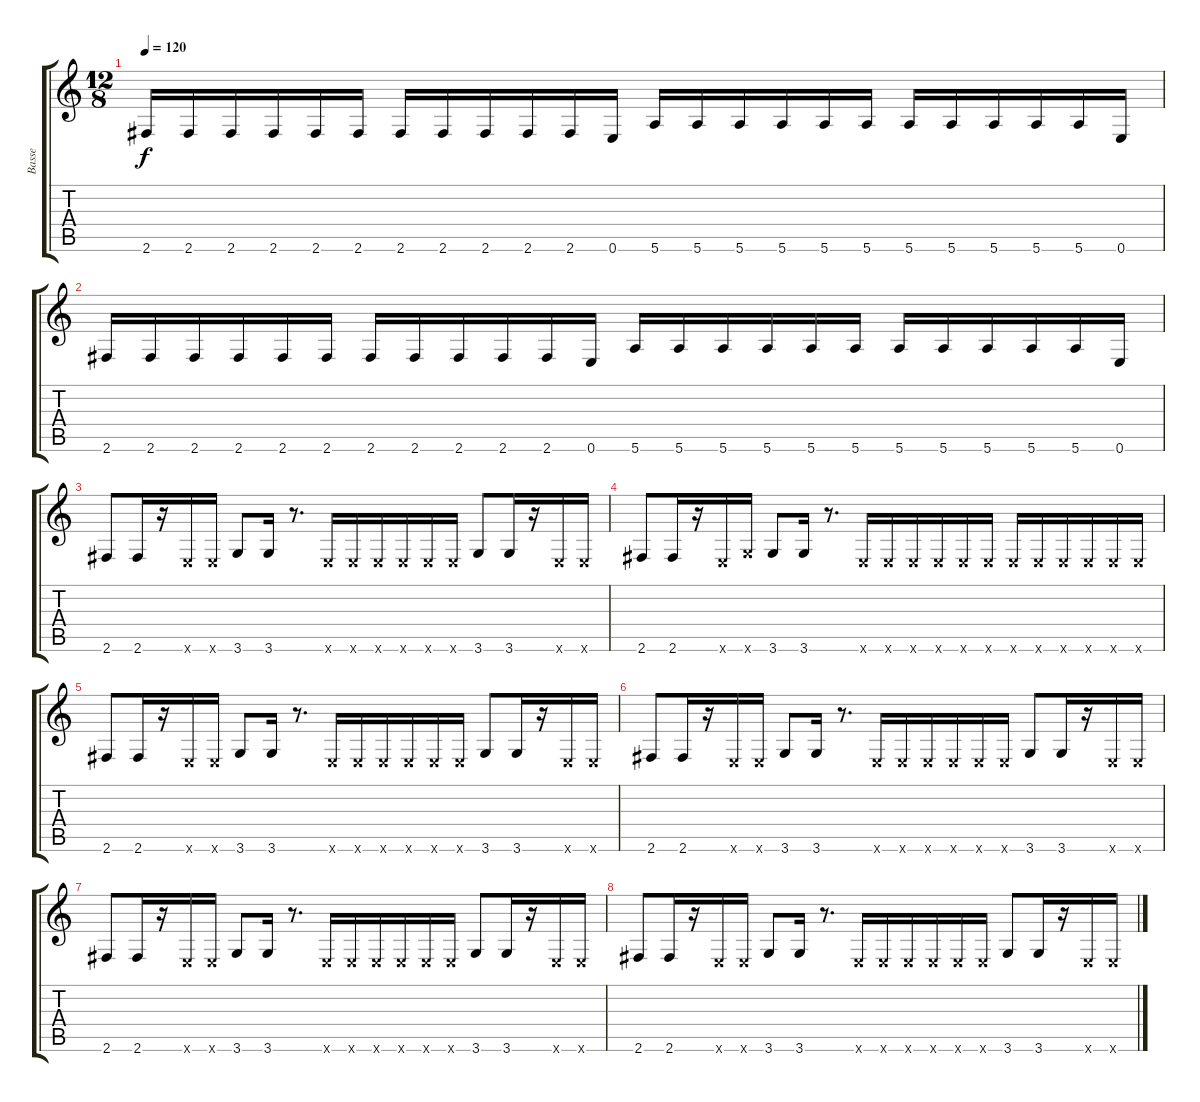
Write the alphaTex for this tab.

\track ("Basse" "Basse") {instrument acousticguitarnylon}
\staff {score tabs}
\tuning (E4 B3 G3 D3 A2 E2) {hide}
\ts (12 8)
\tempo 120
\clef g2
\ks c
2.6.16{dy f} 2.6.16 2.6.16 2.6.16 2.6.16 2.6.16 2.6.16 2.6.16 2.6.16 2.6.16 2.6.16 0.6.16 5.6.16 5.6.16 5.6.16 5.6.16 5.6.16 5.6.16 5.6.16 5.6.16 5.6.16 5.6.16 5.6.16 0.6.16 |
2.6.16 2.6.16 2.6.16 2.6.16 2.6.16 2.6.16 2.6.16 2.6.16 2.6.16 2.6.16 2.6.16 0.6.16 5.6.16 5.6.16 5.6.16 5.6.16 5.6.16 5.6.16 5.6.16 5.6.16 5.6.16 5.6.16 5.6.16 0.6.16 |
2.6.8 2.6.16 r.16 0.6{x}.16 0.6{x}.16 3.6.8 3.6.16 r.8{d} 0.6{x}.16 0.6{x}.16 0.6{x}.16 0.6{x}.16 0.6{x}.16 0.6{x}.16 3.6.8 3.6.16 r.16 0.6{x}.16 0.6{x}.16 |
2.6.8 2.6.16 r.16 0.6{x}.16 3.6{x}.16 3.6.8 3.6.16 r.8{d} 0.6{x}.16 0.6{x}.16 0.6{x}.16 0.6{x}.16 0.6{x}.16 0.6{x}.16 0.6{x}.16 0.6{x}.16 0.6{x}.16 0.6{x}.16 0.6{x}.16 0.6{x}.16 |
2.6.8 2.6.16 r.16 0.6{x}.16 0.6{x}.16 3.6.8 3.6.16 r.8{d} 0.6{x}.16 0.6{x}.16 0.6{x}.16 0.6{x}.16 0.6{x}.16 0.6{x}.16 3.6.8 3.6.16 r.16 0.6{x}.16 0.6{x}.16 |
2.6.8 2.6.16 r.16 0.6{x}.16 0.6{x}.16 3.6.8 3.6.16 r.8{d} 0.6{x}.16 0.6{x}.16 0.6{x}.16 0.6{x}.16 0.6{x}.16 0.6{x}.16 3.6.8 3.6.16 r.16 0.6{x}.16 0.6{x}.16 |
2.6.8 2.6.16 r.16 0.6{x}.16 0.6{x}.16 3.6.8 3.6.16 r.8{d} 0.6{x}.16 0.6{x}.16 0.6{x}.16 0.6{x}.16 0.6{x}.16 0.6{x}.16 3.6.8 3.6.16 r.16 0.6{x}.16 0.6{x}.16 |
2.6.8 2.6.16 r.16 0.6{x}.16 0.6{x}.16 3.6.8 3.6.16 r.8{d} 0.6{x}.16 0.6{x}.16 0.6{x}.16 0.6{x}.16 0.6{x}.16 0.6{x}.16 3.6.8 3.6.16 r.16 0.6{x}.16 0.6{x}.16
